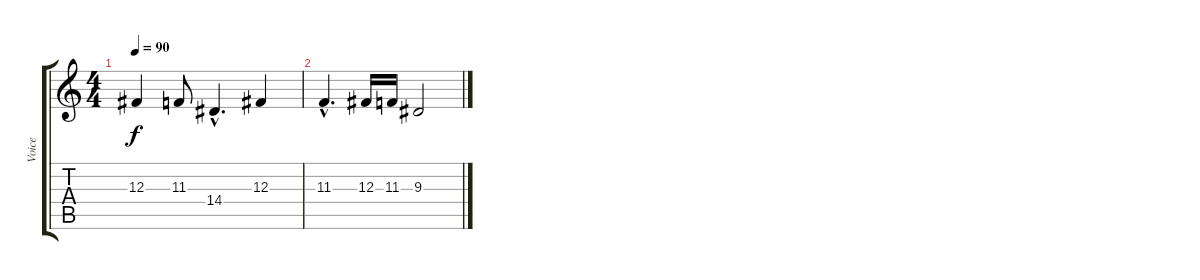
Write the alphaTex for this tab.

\track ("Voice" "Voice") {instrument oboe}
\staff {score tabs}
\tuning (Eb4 Bb3 Gb3 Db3 Ab2 Eb2) {hide}
\ts (4 4)
\tempo 90
\clef g2
\ks c
12.3.4{dy f} 11.3.8 14.4{hac}.4{d} 12.3.4 |
11.3{hac}.4{d} 12.3.16 11.3.16 9.3.2
